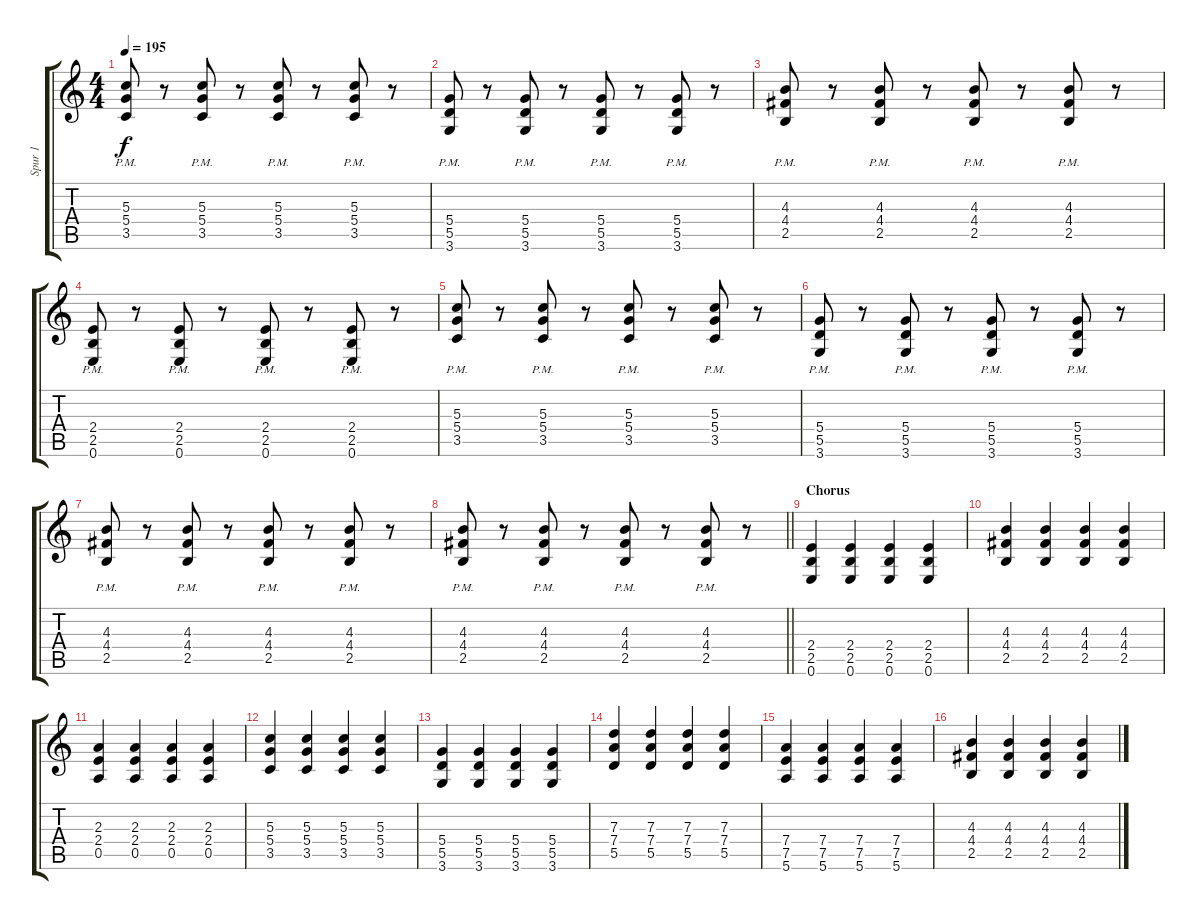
\track ("Spur 1" "Spur 1") {instrument distortionguitar}
\staff {score tabs}
\tuning (E4 B3 G3 D3 A2 E2) {hide}
\ts (4 4)
\tempo 195
\clef g2
\ks c
(5.3{pm} 5.4{pm} 3.5{pm}).8{dy f} r.8 (5.3{pm} 5.4{pm} 3.5{pm}).8 r.8 (5.3{pm} 5.4{pm} 3.5{pm}).8 r.8 (5.3{pm} 5.4{pm} 3.5{pm}).8 r.8 |
(5.4{pm} 5.5{pm} 3.6).8 r.8 (5.4{pm} 5.5{pm} 3.6).8 r.8 (5.4{pm} 5.5{pm} 3.6).8 r.8 (5.4{pm} 5.5{pm} 3.6).8 r.8 |
(4.3{pm} 4.4{pm} 2.5{pm}).8 r.8 (4.3{pm} 4.4{pm} 2.5{pm}).8 r.8 (4.3{pm} 4.4{pm} 2.5{pm}).8 r.8 (4.3{pm} 4.4{pm} 2.5{pm}).8 r.8 |
(2.4{pm} 2.5{pm} 0.6).8 r.8 (2.4{pm} 2.5{pm} 0.6).8 r.8 (2.4{pm} 2.5{pm} 0.6).8 r.8 (2.4{pm} 2.5{pm} 0.6).8 r.8 |
(5.3{pm} 5.4{pm} 3.5{pm}).8 r.8 (5.3{pm} 5.4{pm} 3.5{pm}).8 r.8 (5.3{pm} 5.4{pm} 3.5{pm}).8 r.8 (5.3{pm} 5.4{pm} 3.5{pm}).8 r.8 |
(5.4{pm} 5.5{pm} 3.6).8 r.8 (5.4{pm} 5.5{pm} 3.6).8 r.8 (5.4{pm} 5.5{pm} 3.6).8 r.8 (5.4{pm} 5.5{pm} 3.6).8 r.8 |
(4.3{pm} 4.4{pm} 2.5{pm}).8 r.8 (4.3{pm} 4.4{pm} 2.5{pm}).8 r.8 (4.3{pm} 4.4{pm} 2.5{pm}).8 r.8 (4.3{pm} 4.4{pm} 2.5{pm}).8 r.8 |
\barLineRight lightlight
(4.3{pm} 4.4{pm} 2.5{pm}).8 r.8 (4.3{pm} 4.4{pm} 2.5{pm}).8 r.8 (4.3{pm} 4.4{pm} 2.5{pm}).8 r.8 (4.3{pm} 4.4{pm} 2.5{pm}).8 r.8 |
\section ("" "Chorus")
(2.4 2.5 0.6).4 (2.4 2.5 0.6).4 (2.4 2.5 0.6).4 (2.4 2.5 0.6).4 |
(4.3 4.4 2.5).4 (4.3 4.4 2.5).4 (4.3 4.4 2.5).4 (4.3 4.4 2.5).4 |
(2.3 2.4 0.5).4 (2.3 2.4 0.5).4 (2.3 2.4 0.5).4 (2.3 2.4 0.5).4 |
(5.3 5.4 3.5).4 (5.3 5.4 3.5).4 (5.3 5.4 3.5).4 (5.3 5.4 3.5).4 |
(5.4 5.5 3.6).4 (5.4 5.5 3.6).4 (5.4 5.5 3.6).4 (5.4 5.5 3.6).4 |
(7.3 7.4 5.5).4 (7.3 7.4 5.5).4 (7.3 7.4 5.5).4 (7.3 7.4 5.5).4 |
(7.4 7.5 5.6).4 (7.4 7.5 5.6).4 (7.4 7.5 5.6).4 (7.4 7.5 5.6).4 |
(4.3 4.4 2.5).4 (4.3 4.4 2.5).4 (4.3 4.4 2.5).4 (4.3 4.4 2.5).4
